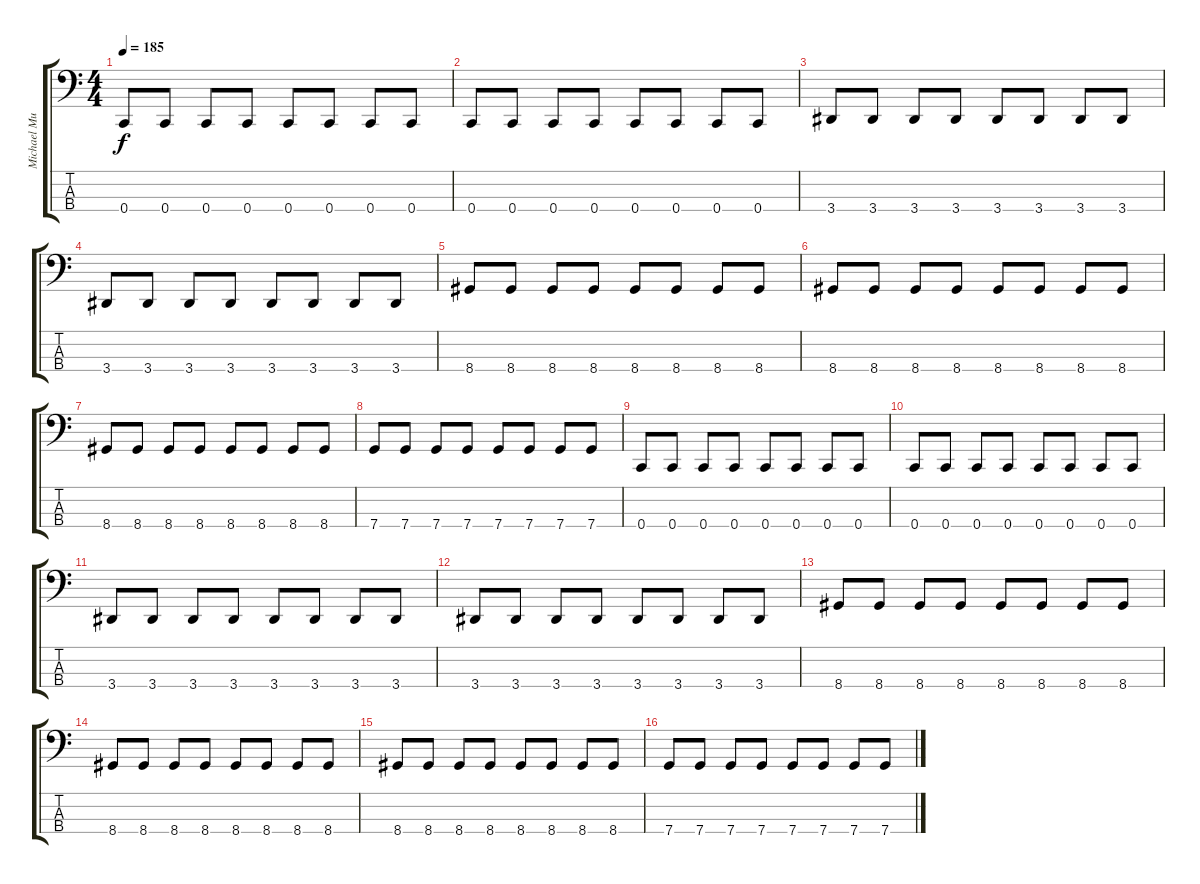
\track ("Michael Murphy" "Michael Mu") {instrument electricbassfinger}
\staff {score tabs}
\tuning (F2 C2 G1 C1) {hide}
\ts (4 4)
\tempo 185
\clef f4
\ks c
0.4.8{dy f} 0.4.8 0.4.8 0.4.8 0.4.8 0.4.8 0.4.8 0.4.8 |
0.4.8 0.4.8 0.4.8 0.4.8 0.4.8 0.4.8 0.4.8 0.4.8 |
3.4.8 3.4.8 3.4.8 3.4.8 3.4.8 3.4.8 3.4.8 3.4.8 |
3.4.8 3.4.8 3.4.8 3.4.8 3.4.8 3.4.8 3.4.8 3.4.8 |
8.4.8 8.4.8 8.4.8 8.4.8 8.4.8 8.4.8 8.4.8 8.4.8 |
8.4.8 8.4.8 8.4.8 8.4.8 8.4.8 8.4.8 8.4.8 8.4.8 |
8.4.8 8.4.8 8.4.8 8.4.8 8.4.8 8.4.8 8.4.8 8.4.8 |
7.4.8 7.4.8 7.4.8 7.4.8 7.4.8 7.4.8 7.4.8 7.4.8 |
0.4.8 0.4.8 0.4.8 0.4.8 0.4.8 0.4.8 0.4.8 0.4.8 |
0.4.8 0.4.8 0.4.8 0.4.8 0.4.8 0.4.8 0.4.8 0.4.8 |
3.4.8 3.4.8 3.4.8 3.4.8 3.4.8 3.4.8 3.4.8 3.4.8 |
3.4.8 3.4.8 3.4.8 3.4.8 3.4.8 3.4.8 3.4.8 3.4.8 |
8.4.8 8.4.8 8.4.8 8.4.8 8.4.8 8.4.8 8.4.8 8.4.8 |
8.4.8 8.4.8 8.4.8 8.4.8 8.4.8 8.4.8 8.4.8 8.4.8 |
8.4.8 8.4.8 8.4.8 8.4.8 8.4.8 8.4.8 8.4.8 8.4.8 |
7.4.8 7.4.8 7.4.8 7.4.8 7.4.8 7.4.8 7.4.8 7.4.8
